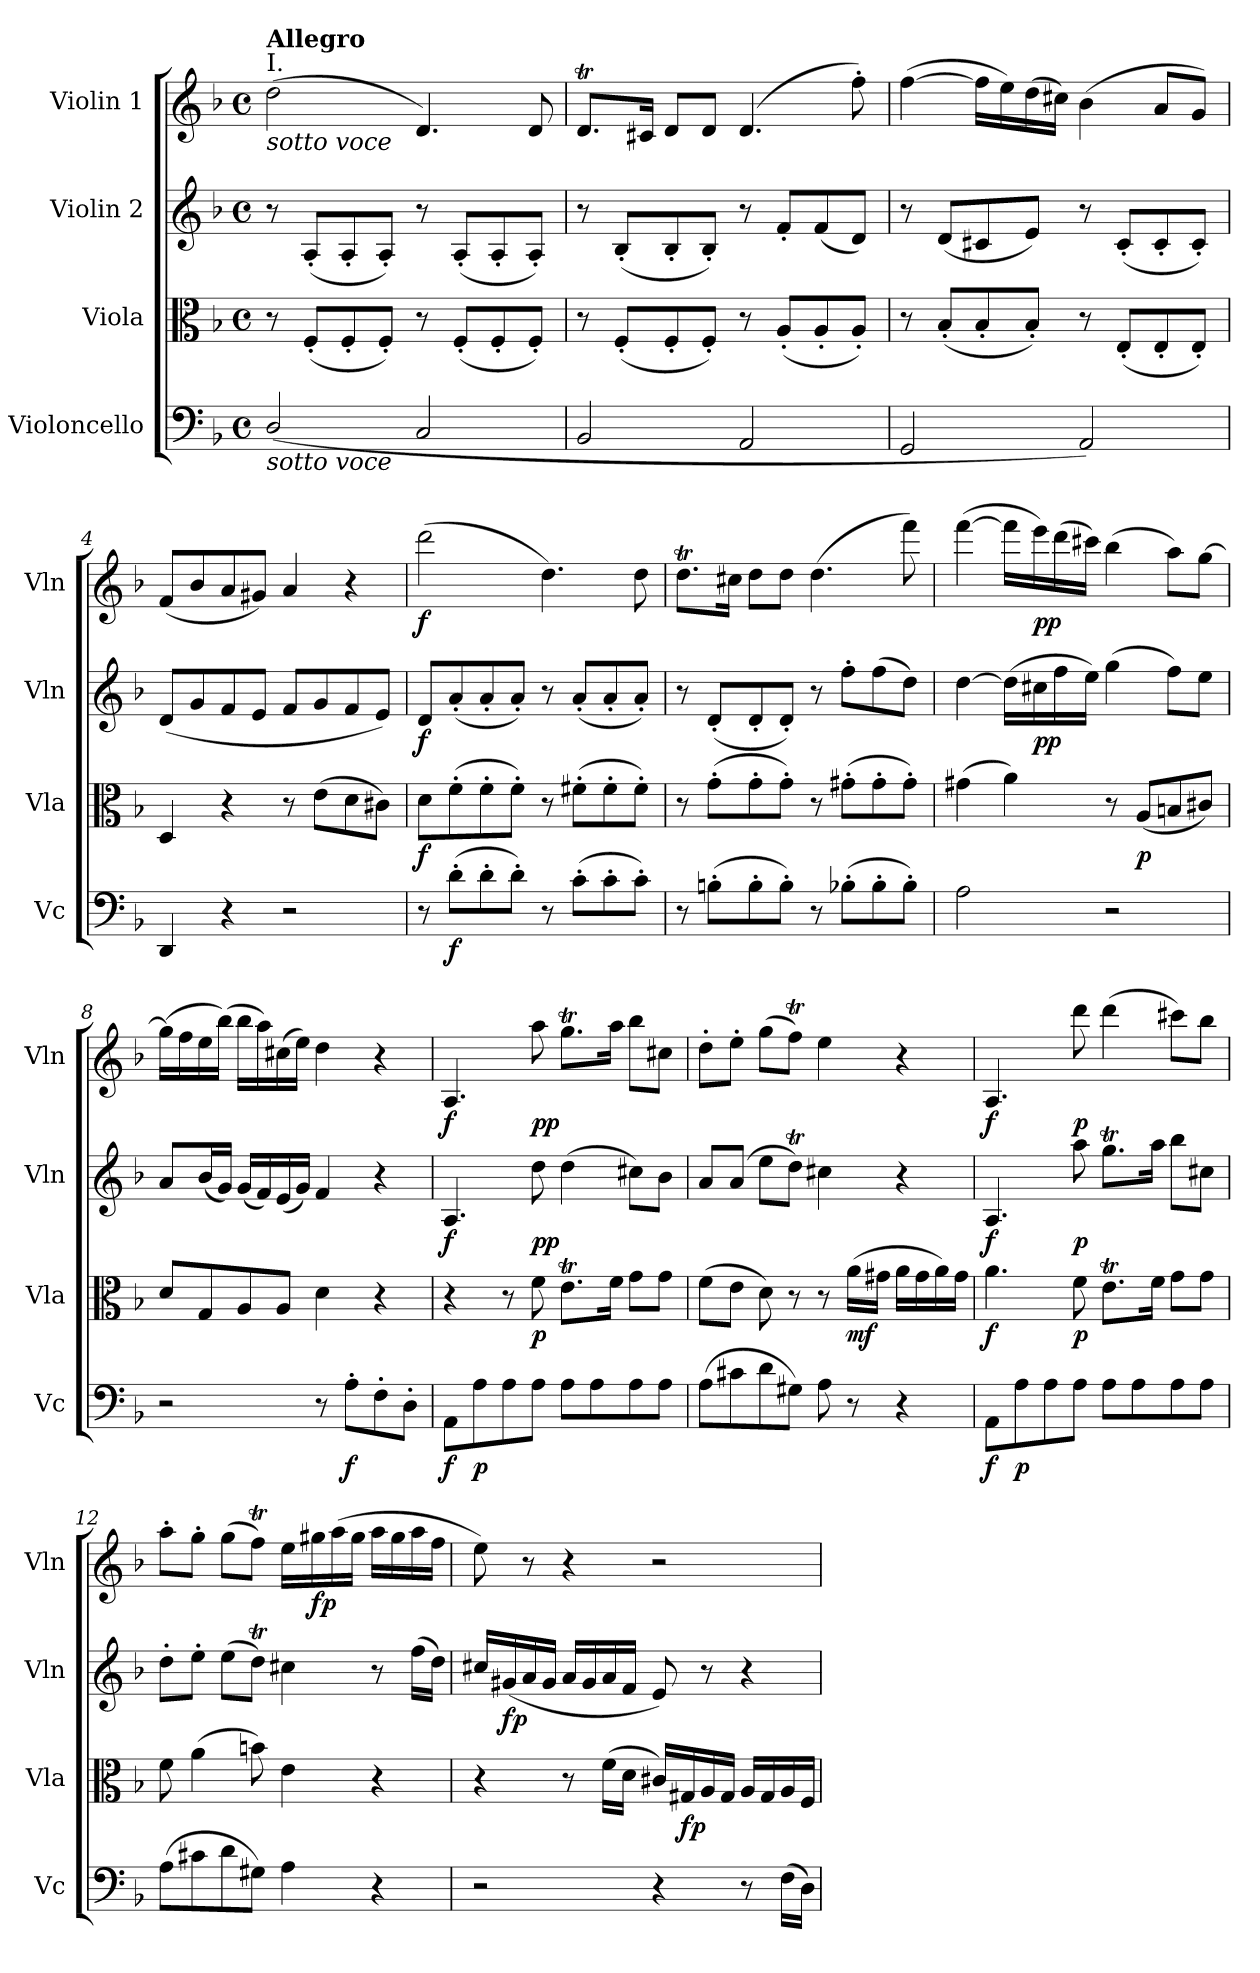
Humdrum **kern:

**kern	**dynam	**kern	**dynam	**kern	**dynam	**kern	**dynam
*part4	*part4	*part3	*part3	*part2	*part2	*part1	*part1
*staff4	*staff4	*staff3	*staff3	*staff2	*staff2	*staff1	*staff1
*I"Violoncello	*	*I"Viola	*	*I"Violin 2	*	*I"Violin 1	*
*I'Vc	*	*I'Vla	*	*I'Vln	*	*I'Vln	*
*clefF4	*	*clefC3	*	*clefG2	*	*clefG2	*
*k[b-]	*	*k[b-]	*	*k[b-]	*	*k[b-]	*
*M4/4	*	*M4/4	*	*M4/4	*	*M4/4	*
*met(c)	*	*met(c)	*	*met(c)	*	*met(c)	*
=1	=1	=1	=1	=1	=1	=1	=1
!	!	!	!	!	!	!LO:TX:a:t=I.	!
!	!	!	!	!	!	!LO:TX:a:B:t=Allegro	!
!	!	!	!	!	!	!LO:TX:b:i:t=sotto voce	!
!LO:TX:b:i:t=sotto voce	!	!	!	!	!	!	!
(<2D/	.	8r	.	8r	.	(>2dd\	.
.	.	(<8F'/L	.	(<8A'/L	.	.	.
.	.	8F'/	.	8A'/	.	.	.
.	.	8F'/J)	.	8A'/J)	.	.	.
2C/	.	8r	.	8r	.	4.d/)	.
.	.	(<8F'/L	.	(<8A'/L	.	.	.
.	.	8F'/	.	8A'/	.	.	.
.	.	8F'/J)	.	8A'/J)	.	8d/	.
=2	=2	=2	=2	=2	=2	=2	=2
2BB-/	.	8r	.	8r	.	8.dT/L	.
.	.	(<8F'/L	.	(<8B-'/L	.	.	.
.	.	.	.	.	.	16c#X/Jk	.
.	.	8F'/	.	8B-'/	.	8d/L	.
.	.	8F'/J)	.	8B-'/J)	.	8d/J	.
2AA/	.	8r	.	8r	.	(>4.d/	.
.	.	(<8A'/L	.	8f'/L	.	.	.
.	.	8A'/	.	(<8f/	.	.	.
.	.	8A'/J)	.	8d/J)	.	8ff'\)	.
=3	=3	=3	=3	=3	=3	=3	=3
2GG/	.	8r	.	8r	.	(>[4ff\	.
.	.	(<8B-'/L	.	(<8d/L	.	.	.
.	.	8B-'/	.	8c#X/	.	16ff\LL]	.
.	.	.	.	.	.	16ee\)	.
.	.	8B-'/J)	.	8e/J)	.	(>16dd\	.
.	.	.	.	.	.	16cc#X\JJ)	.
2AA/)	.	8r	.	8r	.	(>4b-\	.
.	.	(<8E'/L	.	(<8c#'/L	.	.	.
.	.	8E'/	.	8c#'/	.	8a/L	.
.	.	8E'/J)	.	8c#'/J)	.	8g/J)	.
=4	=4	=4	=4	=4	=4	=4	=4
4DD/	.	4D/	.	(<8d/L	.	(<8f/L	.
.	.	.	.	8g/	.	8b-/	.
4r	.	4r	.	8f/	.	8a/	.
.	.	.	.	8e/J	.	8g#X/J)	.
2r	.	8r	.	8f/L	.	4a/	.
.	.	(>8e\L	.	8g/	.	.	.
.	.	8d\	.	8f/	.	4r	.
.	.	8c#X\J)	.	8e/J)	.	.	.
=5	=5	=5	=5	=5	=5	=5	=5
!	!	!	!LO:DY:b	!	!LO:DY:b	!	!LO:DY:b
8r	.	8d\L	f	8d/L	f	(>2ddd\	f
!	!LO:DY:b	!	!	!	!	!	!
(>8d'\L	f	(>8f'\	.	(<8a'/	.	.	.
8d'\	.	8f'\	.	8a'/	.	.	.
8d'\J)	.	8f'\J)	.	8a'/J)	.	.	.
8r	.	8r	.	8r	.	4.dd\)	.
(>8c'\L	.	(>8f#X'\L	.	(<8a'/L	.	.	.
8c'\	.	8f#'\	.	8a'/	.	.	.
8c'\J)	.	8f#'\J)	.	8a'/J)	.	8dd\	.
=6	=6	=6	=6	=6	=6	=6	=6
8r	.	8r	.	8r	.	8.ddT\L	.
(>8Bn'\L	.	(>8g'\L	.	(<8d'/L	.	.	.
.	.	.	.	.	.	16cc#X\Jk	.
8B'\	.	8g'\	.	8d'/	.	8dd\L	.
8B'\J)	.	8g'\J)	.	8d'/J)	.	8dd\J	.
8r	.	8r	.	8r	.	(>4.dd\	.
(>8B-X'\L	.	(>8g#X'\L	.	8ff'\L	.	.	.
8B-'\	.	8g#'\	.	(>8ff\	.	.	.
8B-'\J)	.	8g#'\J)	.	8dd\J)	.	8fff\)	.
=7	=7	=7	=7	=7	=7	=7	=7
2A\	.	(>4g#X\	.	[4dd\	.	(>[4fff\	.
.	.	4a\)	.	(>16dd\LL]	.	16fff\LL]	.
!	!	!	!	!	!LO:DY:b	!	!
!	!	!	!	!	!LO:DY:n=1:b	!	!LO:DY:b
!	!	!	!	!	!	!	!LO:DY:n=1:b
.	.	.	.	16cc#X\	p p	16eee\)	p p
.	.	.	.	16ff\	.	(>16ddd\	.
.	.	.	.	16ee\JJ)	.	16ccc#X\JJ)	.
2r	.	8r	.	(>4gg\	.	(>4bb-\	.
!	!	!	!LO:DY:b	!	!	!	!
.	.	(<8A/L	p	.	.	.	.
.	.	8Bn/	.	8ff\L)	.	8aa\L)	.
.	.	8c#X/J)	.	8ee\J	.	[8gg\J	.
=8	=8	=8	=8	=8	=8	=8	=8
2r	.	8d/L	.	8a/L	.	(>16gg\LL]	.
.	.	.	.	.	.	16ff\	.
.	.	8G/	.	(>16b-/L	.	16ee\	.
.	.	.	.	16g/JJ)	.	(>16bb-\JJ)	.
.	.	8A/	.	(<16g/LL	.	16bb-\LL	.
.	.	.	.	16f/)	.	16aa\)	.
.	.	8A/J	.	(<16e/	.	(>16cc#X\	.
.	.	.	.	16g/JJ)	.	16ee\JJ)	.
8r	.	4d\	.	4f/	.	4dd\	.
!	!LO:DY:b	!	!	!	!	!	!
8A'\L	f	.	.	.	.	.	.
8F'\	.	4r	.	4r	.	4r	.
8D'\J	.	.	.	.	.	.	.
=9	=9	=9	=9	=9	=9	=9	=9
!	!LO:DY:b	!	!	!	!LO:DY:b	!	!LO:DY:b
8AA\L	f	4r	.	4.A/	f	4.A/	f
!	!LO:DY:b	!	!	!	!	!	!
8A\	p	.	.	.	.	.	.
8A\	.	8r	.	.	.	.	.
!	!	!	!LO:DY:b	!	!LO:DY:b	!	!
!	!	!	!	!	!LO:DY:n=1:b	!	!LO:DY:b
!	!	!	!	!	!	!	!LO:DY:n=1:b
8A\J	.	8f\	p	8dd\	p p	8aa\	p p
8A\L	.	8.et\L	.	(>4dd\	.	8.ggT\L	.
8A\	.	.	.	.	.	.	.
.	.	16f\Jk	.	.	.	16aa\Jk	.
8A\	.	8g\L	.	8cc#X\L)	.	8bb-\L	.
8A\J	.	8g\J	.	8b-\J	.	8cc#X\J	.
=10	=10	=10	=10	=10	=10	=10	=10
(>8A\L	.	(>8f\L	.	8a/L	.	8dd'\L	.
8c#X\	.	8e\J	.	(>8a/J	.	8ee'\J	.
8d\	.	8d\)	.	8ee\L	.	(>8gg\L	.
8G#X\J)	.	8r	.	8ddT\J)	.	8ffT\J)	.
8A\	.	8r	.	4cc#X\	.	4ee\	.
!	!	!	!LO:DY:b	!	!	!	!
8r	.	(>16a\LL	mf	.	.	.	.
.	.	16g#X\JJ	.	.	.	.	.
4r	.	16a\LL	.	4r	.	4r	.
.	.	16g#\	.	.	.	.	.
.	.	16a\)	.	.	.	.	.
.	.	16g#\JJ	.	.	.	.	.
=11	=11	=11	=11	=11	=11	=11	=11
!	!LO:DY:b	!	!LO:DY:b	!	!LO:DY:b	!	!LO:DY:b
8AA\L	f	4.a\	f	4.A/	f	4.A/	f
!	!LO:DY:b	!	!	!	!	!	!
8A\	p	.	.	.	.	.	.
8A\	.	.	.	.	.	.	.
!	!	!	!LO:DY:b	!	!LO:DY:b	!	!LO:DY:b
8A\J	.	8f\	p	8aa\	p	8ddd\	p
8A\L	.	8.et\L	.	8.ggT\L	.	(>4ddd\	.
8A\	.	.	.	.	.	.	.
.	.	16f\Jk	.	16aa\Jk	.	.	.
8A\	.	8g\L	.	8bb-\L	.	8ccc#X\L)	.
8A\J	.	8g\J	.	8cc#X\J	.	8bb-\J	.
=12	=12	=12	=12	=12	=12	=12	=12
(>8A\L	.	8f\	.	8dd'\L	.	8aa'\L	.
8c#X\	.	(>4a\	.	8ee'\J	.	8gg'\J	.
8d\	.	.	.	(>8ee\L	.	(>8gg\L	.
8G#X\J)	.	8bn\)	.	8ddT\J)	.	8ffT\J)	.
4A\	.	4e\	.	4cc#X\	.	16ee\LL	.
!	!	!	!	!	!	!	!LO:DY:b
.	.	.	.	.	.	16gg#X\	fp
.	.	.	.	.	.	(>16aa\	.
.	.	.	.	.	.	16gg#\JJ	.
4r	.	4r	.	8r	.	16aa\LL	.
.	.	.	.	.	.	16gg#\	.
.	.	.	.	(>16ff\LL	.	16aa\	.
.	.	.	.	16dd\JJ)	.	16ff\JJ	.
=13	=13	=13	=13	=13	=13	=13	=13
2r	.	4r	.	16cc#X/LL	.	8ee\)	.
!	!	!	!	!	!LO:DY:b	!	!
.	.	.	.	(<16g#X/	fp	.	.
.	.	.	.	16a/	.	8r	.
.	.	.	.	16g#/JJ	.	.	.
.	.	8r	.	16a/LL	.	4r	.
.	.	.	.	16g#/	.	.	.
.	.	(>16f\LL	.	16a/	.	.	.
.	.	16d\JJ	.	16f/JJ	.	.	.
4r	.	16c#X/LL)	.	8e/)	.	2r	.
!	!	!	!LO:DY:b	!	!	!	!
.	.	16G#X/	fp	.	.	.	.
.	.	16A/	.	8r	.	.	.
.	.	16G#/JJ	.	.	.	.	.
8r	.	16A/LL	.	4r	.	.	.
.	.	16G#/	.	.	.	.	.
(>16F\LL	.	16A/	.	.	.	.	.
16D\JJ)	.	16F/JJ	.	.	.	.	.
=	=	=	=	=	=	=	=
*-	*-	*-	*-	*-	*-	*-	*-
